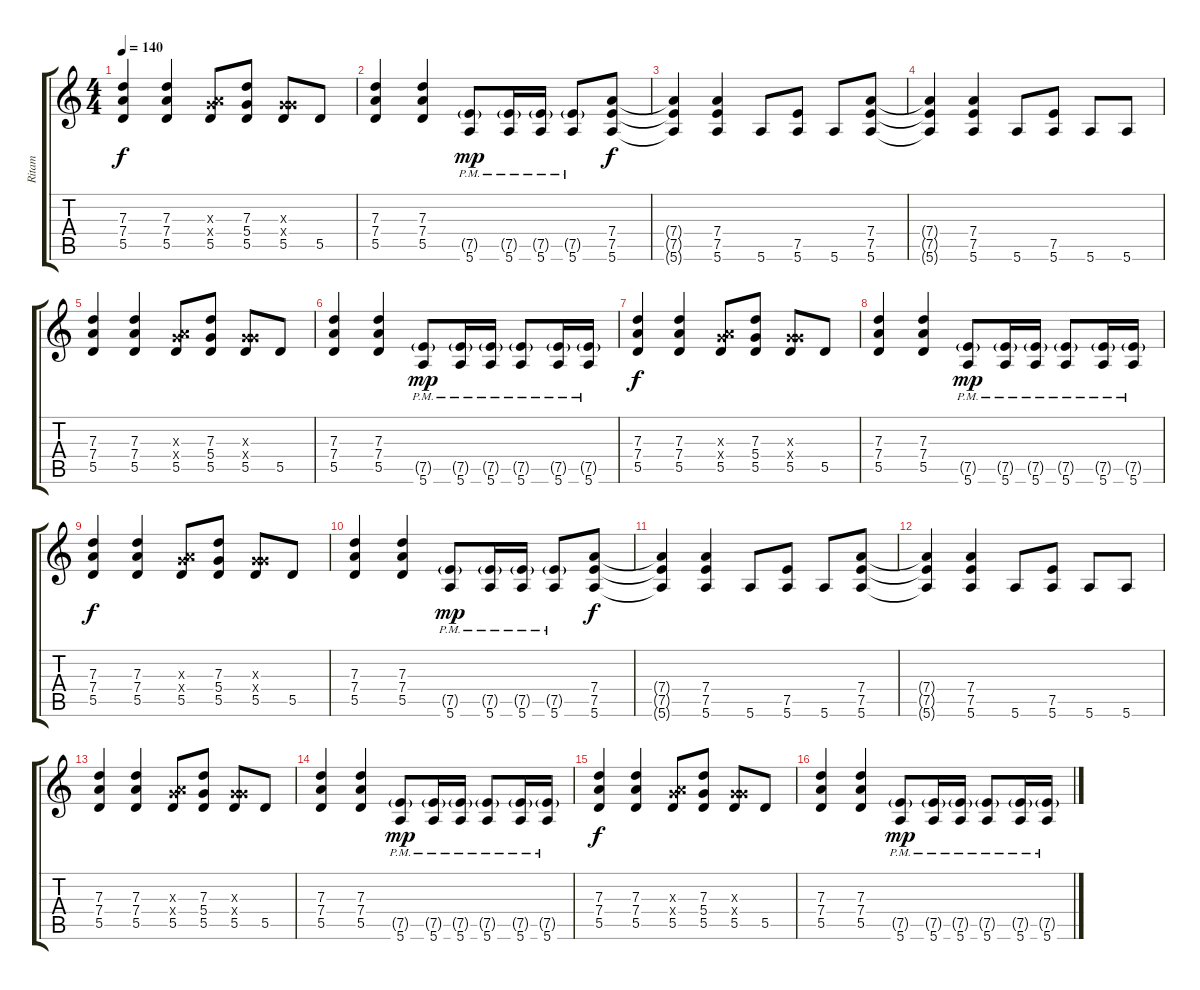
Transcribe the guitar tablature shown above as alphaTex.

\track ("Ritam" "Ritam") {instrument distortionguitar}
\staff {score tabs}
\tuning (E4 B3 G3 D3 A2 E2) {hide}
\ts (4 4)
\tempo 140
\clef g2
\ks c
(7.3 7.4 5.5).4{dy f} (7.3 7.4 5.5).4 (0.3{x} 7.4{x} 5.5).8 (7.3 5.4 5.5).8 (0.3{x} 5.4{x} 5.5).8 5.5.8 |
(7.3 7.4 5.5).4 (7.3 7.4 5.5).4 (7.5{g pm} 5.6{pm}).8{dy mp} (7.5{g pm} 5.6{pm}).16 (7.5{g pm} 5.6{pm}).16 (7.5{g pm} 5.6{pm}).8 (7.4 7.5 5.6).8{dy f} |
(7.4{t} 7.5{t} 5.6{t}).4 (7.4 7.5 5.6).4 5.6.8 (7.5 5.6).8 5.6.8 (7.4 7.5 5.6).8 |
(7.4{t} 7.5{t} 5.6{t}).4 (7.4 7.5 5.6).4 5.6.8 (7.5 5.6).8 5.6.8 5.6.8 |
(7.3 7.4 5.5).4 (7.3 7.4 5.5).4 (0.3{x} 7.4{x} 5.5).8 (7.3 5.4 5.5).8 (0.3{x} 5.4{x} 5.5).8 5.5.8 |
(7.3 7.4 5.5).4 (7.3 7.4 5.5).4 (7.5{g pm} 5.6{pm}).8{dy mp} (7.5{g pm} 5.6{pm}).16 (7.5{g pm} 5.6{pm}).16 (7.5{g pm} 5.6{pm}).8 (7.5{g pm} 5.6{pm}).16 (7.5{g pm} 5.6{pm}).16 |
(7.3 7.4 5.5).4{dy f} (7.3 7.4 5.5).4 (0.3{x} 7.4{x} 5.5).8 (7.3 5.4 5.5).8 (0.3{x} 5.4{x} 5.5).8 5.5.8 |
(7.3 7.4 5.5).4 (7.3 7.4 5.5).4 (7.5{g pm} 5.6{pm}).8{dy mp} (7.5{g pm} 5.6{pm}).16 (7.5{g pm} 5.6{pm}).16 (7.5{g pm} 5.6{pm}).8 (7.5{g pm} 5.6{pm}).16 (7.5{g pm} 5.6{pm}).16 |
(7.3 7.4 5.5).4{dy f} (7.3 7.4 5.5).4 (0.3{x} 7.4{x} 5.5).8 (7.3 5.4 5.5).8 (0.3{x} 5.4{x} 5.5).8 5.5.8 |
(7.3 7.4 5.5).4 (7.3 7.4 5.5).4 (7.5{g pm} 5.6{pm}).8{dy mp} (7.5{g pm} 5.6{pm}).16 (7.5{g pm} 5.6{pm}).16 (7.5{g pm} 5.6{pm}).8 (7.4 7.5 5.6).8{dy f} |
(7.4{t} 7.5{t} 5.6{t}).4 (7.4 7.5 5.6).4 5.6.8 (7.5 5.6).8 5.6.8 (7.4 7.5 5.6).8 |
(7.4{t} 7.5{t} 5.6{t}).4 (7.4 7.5 5.6).4 5.6.8 (7.5 5.6).8 5.6.8 5.6.8 |
(7.3 7.4 5.5).4 (7.3 7.4 5.5).4 (0.3{x} 7.4{x} 5.5).8 (7.3 5.4 5.5).8 (0.3{x} 5.4{x} 5.5).8 5.5.8 |
(7.3 7.4 5.5).4 (7.3 7.4 5.5).4 (7.5{g pm} 5.6{pm}).8{dy mp} (7.5{g pm} 5.6{pm}).16 (7.5{g pm} 5.6{pm}).16 (7.5{g pm} 5.6{pm}).8 (7.5{g pm} 5.6{pm}).16 (7.5{g pm} 5.6{pm}).16 |
(7.3 7.4 5.5).4{dy f} (7.3 7.4 5.5).4 (0.3{x} 7.4{x} 5.5).8 (7.3 5.4 5.5).8 (0.3{x} 5.4{x} 5.5).8 5.5.8 |
(7.3 7.4 5.5).4 (7.3 7.4 5.5).4 (7.5{g pm} 5.6{pm}).8{dy mp} (7.5{g pm} 5.6{pm}).16 (7.5{g pm} 5.6{pm}).16 (7.5{g pm} 5.6{pm}).8 (7.5{g pm} 5.6{pm}).16 (7.5{g pm} 5.6{pm}).16
